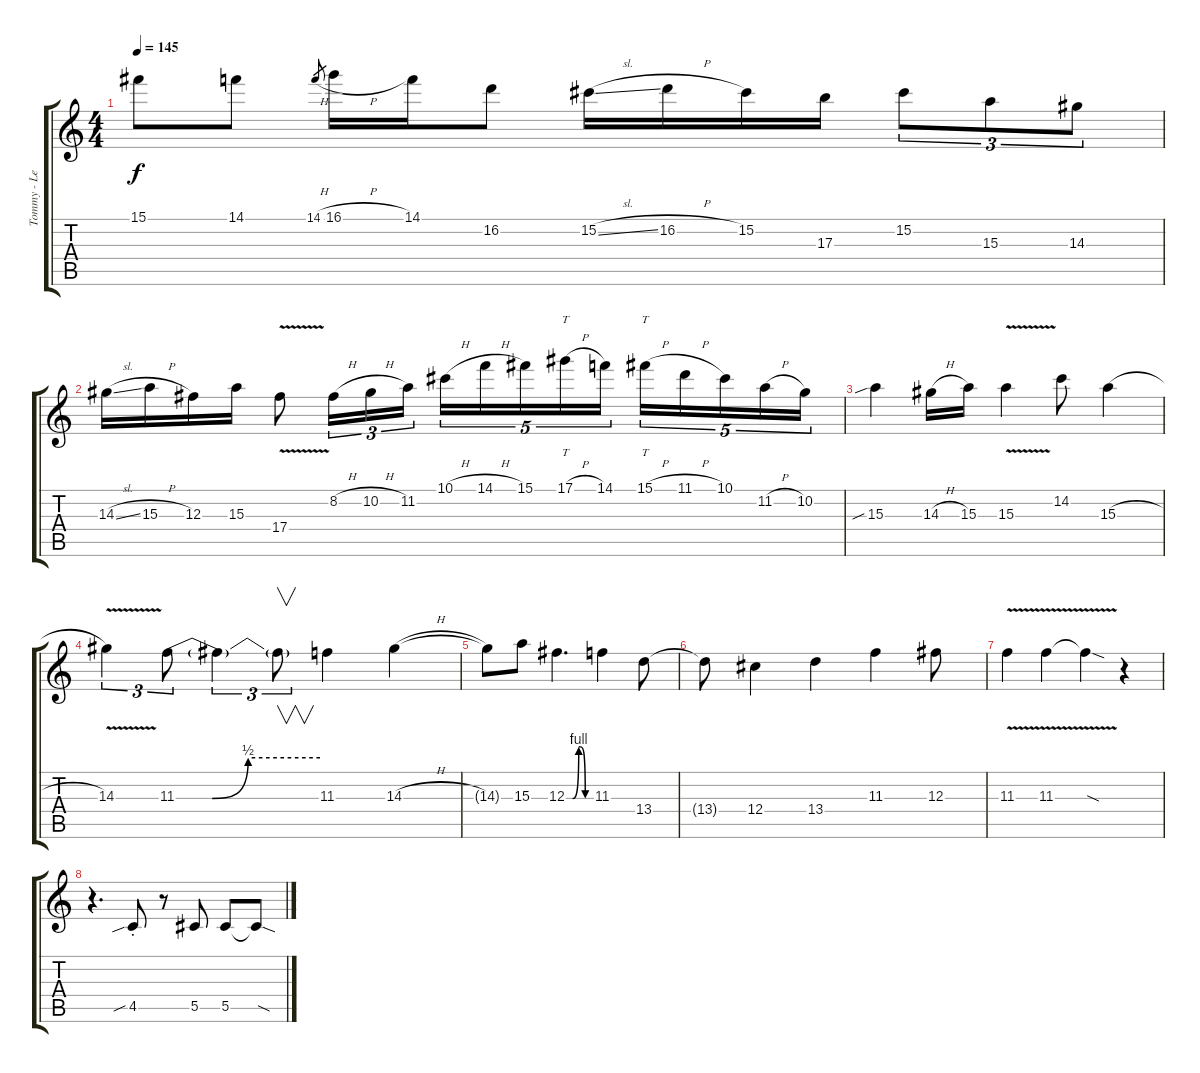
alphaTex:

\track ("Tommy - Lead Guitar" "Tommy - Le") {instrument distortionguitar}
\staff {score tabs}
\tuning (Eb4 Bb3 Gb3 Db3 Ab2 Eb2) {hide}
\ts (4 4)
\tempo 145
\clef g2
\ks c
15.1.8{dy f} 14.1.8 14.1{h}.8{gr} 16.1{h}.16 14.1.16 16.2.8 15.2{sl}.16 16.2{h}.16 15.2.16 17.3.16 15.2.8{tu (3 2)} 15.3.8{tu (3 2)} 14.3.8{tu (3 2)} |
14.3{sl}.16 15.3{h}.16 12.3.16 15.3.16 17.4{v}.8 8.2{h}.16{tu (3 2)} 10.2{h}.16{tu (3 2)} 11.2.16{tu (3 2)} 10.1{h}.16{tu (5 4)} 14.1{h}.16{tu (5 4)} 15.1.16{tu (5 4)} 17.1{h}.16{tt tu (5 4)} 14.1.16{tu (5 4)} 15.1{h}.16{tt tu (5 4)} 11.1{h}.16{tu (5 4)} 10.1.16{tu (5 4)} 11.2{h}.16{tu (5 4)} 10.2.16{tu (5 4)} |
15.3{sib}.4 14.3{h}.16 15.3.16 15.3{v}.4 14.2.8 15.3{h}.4 |
14.3{v}.4{tu (3 2)} 11.3{be (custom 0 0 15 0 30 2 60 2)}.8{tu (3 2)} 11.3{t}.4{tu (3 2)} 11.3{t}.8{v tu (3 2)} 11.3.4 14.3{h}.4 |
14.3{t}.8 15.3.8 12.3{be (custom 0 0 15 0 30 4 35 4 46 0 60 0)}.4{d} 11.3.4 13.4.8 |
13.4{t}.8 12.4.4 13.4.4 11.3.4 12.3.8 |
11.3{v}.4 11.3{v}.4 11.3{sod t}.4 r.4 |
r.4{d volume 11} 4.5{sib st}.8 r.8 5.5.8 5.5.8 5.5{sod t}.8
